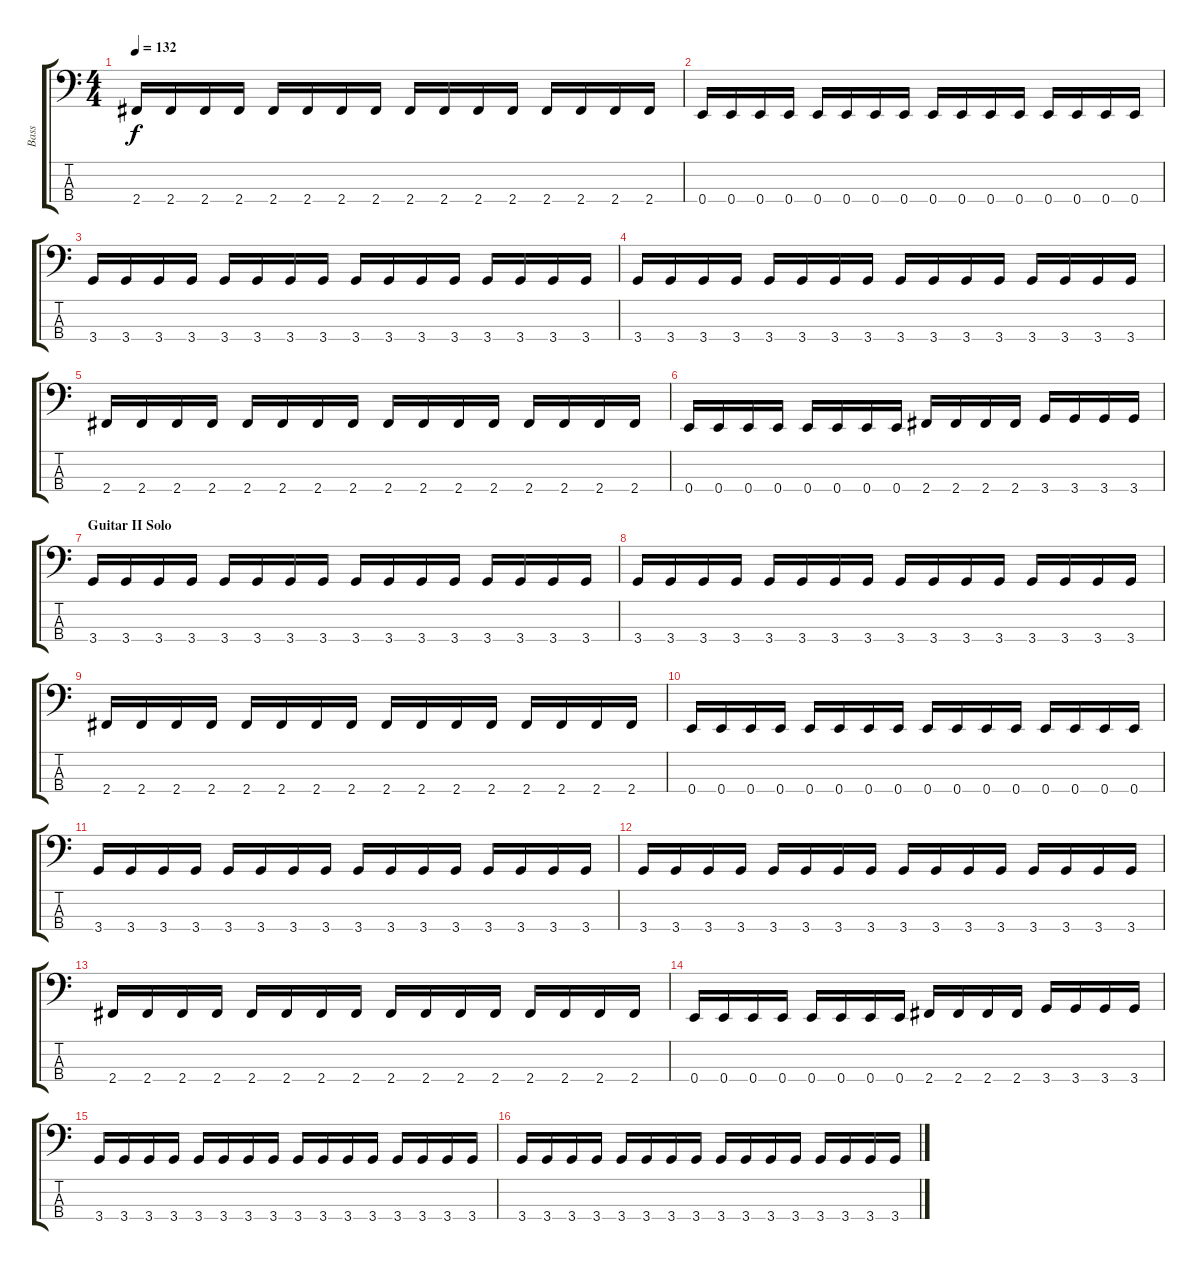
\track ("Bass" "Bass") {instrument electricbassfinger}
\staff {score tabs}
\tuning (G2 D2 A1 E1) {hide}
\ts (4 4)
\tempo 132
\clef f4
\ks c
2.4.16{dy f} 2.4.16 2.4.16 2.4.16 2.4.16 2.4.16 2.4.16 2.4.16 2.4.16 2.4.16 2.4.16 2.4.16 2.4.16 2.4.16 2.4.16 2.4.16 |
0.4.16 0.4.16 0.4.16 0.4.16 0.4.16 0.4.16 0.4.16 0.4.16 0.4.16 0.4.16 0.4.16 0.4.16 0.4.16 0.4.16 0.4.16 0.4.16 |
3.4.16 3.4.16 3.4.16 3.4.16 3.4.16 3.4.16 3.4.16 3.4.16 3.4.16 3.4.16 3.4.16 3.4.16 3.4.16 3.4.16 3.4.16 3.4.16 |
3.4.16 3.4.16 3.4.16 3.4.16 3.4.16 3.4.16 3.4.16 3.4.16 3.4.16 3.4.16 3.4.16 3.4.16 3.4.16 3.4.16 3.4.16 3.4.16 |
2.4.16 2.4.16 2.4.16 2.4.16 2.4.16 2.4.16 2.4.16 2.4.16 2.4.16 2.4.16 2.4.16 2.4.16 2.4.16 2.4.16 2.4.16 2.4.16 |
0.4.16 0.4.16 0.4.16 0.4.16 0.4.16 0.4.16 0.4.16 0.4.16 2.4.16 2.4.16 2.4.16 2.4.16 3.4.16 3.4.16 3.4.16 3.4.16 |
\section ("" "Guitar II Solo")
3.4.16 3.4.16 3.4.16 3.4.16 3.4.16 3.4.16 3.4.16 3.4.16 3.4.16 3.4.16 3.4.16 3.4.16 3.4.16 3.4.16 3.4.16 3.4.16 |
3.4.16 3.4.16 3.4.16 3.4.16 3.4.16 3.4.16 3.4.16 3.4.16 3.4.16 3.4.16 3.4.16 3.4.16 3.4.16 3.4.16 3.4.16 3.4.16 |
2.4.16 2.4.16 2.4.16 2.4.16 2.4.16 2.4.16 2.4.16 2.4.16 2.4.16 2.4.16 2.4.16 2.4.16 2.4.16 2.4.16 2.4.16 2.4.16 |
0.4.16 0.4.16 0.4.16 0.4.16 0.4.16 0.4.16 0.4.16 0.4.16 0.4.16 0.4.16 0.4.16 0.4.16 0.4.16 0.4.16 0.4.16 0.4.16 |
3.4.16 3.4.16 3.4.16 3.4.16 3.4.16 3.4.16 3.4.16 3.4.16 3.4.16 3.4.16 3.4.16 3.4.16 3.4.16 3.4.16 3.4.16 3.4.16 |
3.4.16 3.4.16 3.4.16 3.4.16 3.4.16 3.4.16 3.4.16 3.4.16 3.4.16 3.4.16 3.4.16 3.4.16 3.4.16 3.4.16 3.4.16 3.4.16 |
2.4.16 2.4.16 2.4.16 2.4.16 2.4.16 2.4.16 2.4.16 2.4.16 2.4.16 2.4.16 2.4.16 2.4.16 2.4.16 2.4.16 2.4.16 2.4.16 |
0.4.16 0.4.16 0.4.16 0.4.16 0.4.16 0.4.16 0.4.16 0.4.16 2.4.16 2.4.16 2.4.16 2.4.16 3.4.16 3.4.16 3.4.16 3.4.16 |
3.4.16 3.4.16 3.4.16 3.4.16 3.4.16 3.4.16 3.4.16 3.4.16 3.4.16 3.4.16 3.4.16 3.4.16 3.4.16 3.4.16 3.4.16 3.4.16 |
3.4.16 3.4.16 3.4.16 3.4.16 3.4.16 3.4.16 3.4.16 3.4.16 3.4.16 3.4.16 3.4.16 3.4.16 3.4.16 3.4.16 3.4.16 3.4.16
